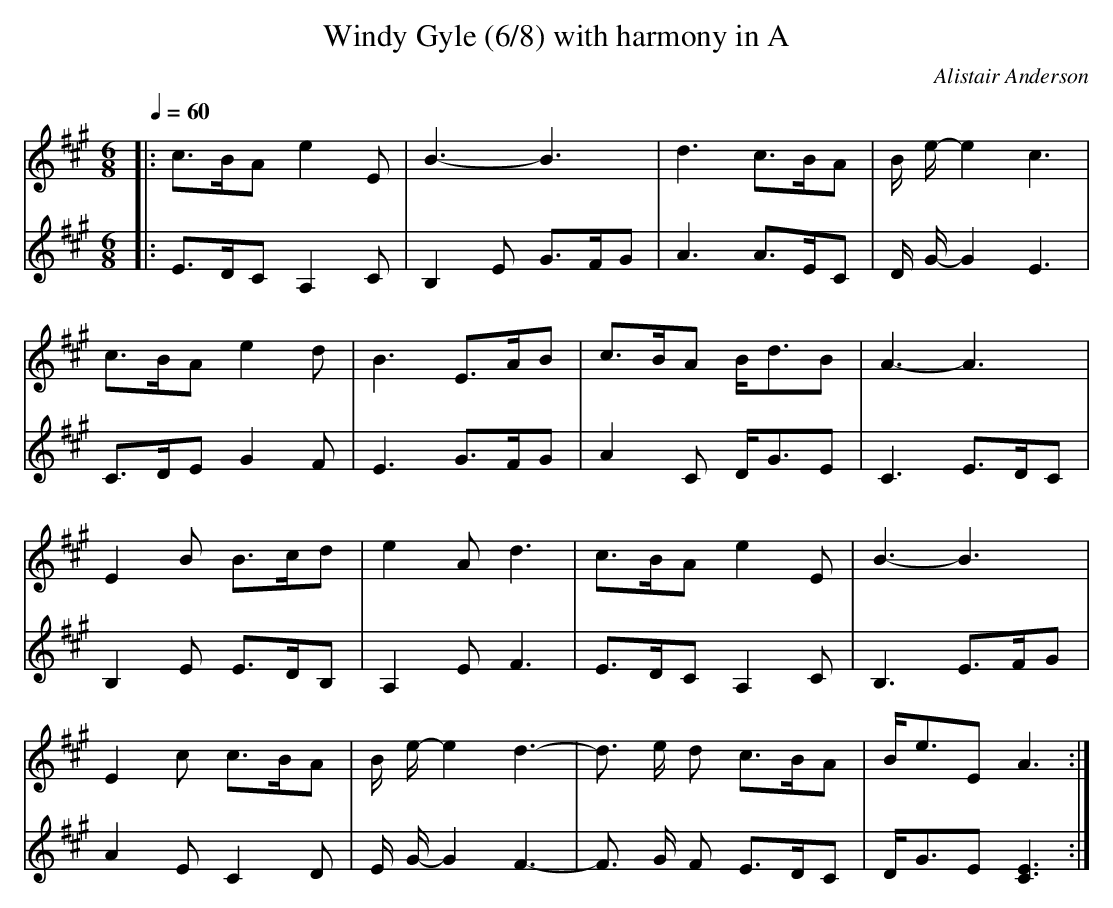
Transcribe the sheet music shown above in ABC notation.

X:1
T:Windy Gyle (6/8) with harmony in A
C:Alistair Anderson
M:6/8
L:1/16
Q:1/4=60
K:A
V:1
|:c3BA2 e4 E2 | B6-B6 | d6 c3BA2 | B e-e4 c6 |
c3BA2 e4 d2 | B6 E3AB2 | c3BA2 Bd3B2 | A6-A6 |
E4 B2 B3cd2 | e4 A2 d6 | c3BA2 e4 E2 | B6-B6 |
E4 c2 c3BA2 | B e-e4 d6-|d3 e d2 c3BA2 | Be3E2 A6 :|
V:2
|:E3DC2 A,4C2 | B,4 E2 G3FG2 | A6 A3EC2 | D G-G4 E6 |
C3DE2 G4 F2 |E6 G3FG2 | A4 C2 DG3E2 | C6 E3DC2 |
B,4 E2 E3DB,2 | A,4 E2 F6 | E3DC2 A,4 C2 | B,6 E3FG2 |
A4 E2 C4 D2 | E G-G4 F6-|F3 G F2 E3DC2 |DG3E2 [E6C6]:|
